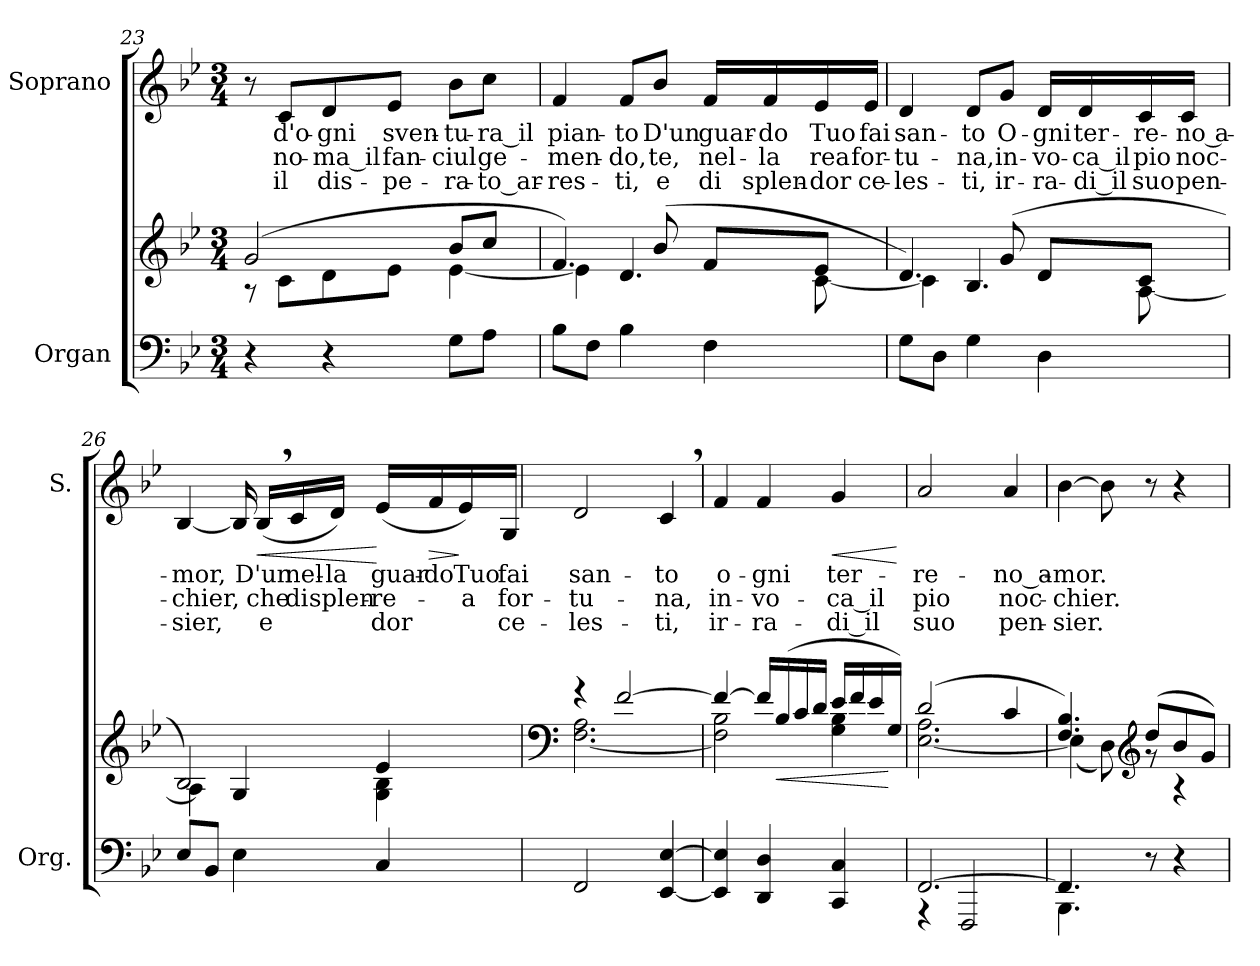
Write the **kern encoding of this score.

**kern	**kern	**dynam	**kern	**text	**text	**text	**dynam
*part2	*part2	*part2	*part1	*part1	*part1	*part1	*part1
*staff3	*staff2	*staff2/3	*staff1	*staff1	*staff1	*staff1	*staff1
*I"Organ	*	*	*I"Soprano	*	*	*	*
*I'Org.	*	*	*I'S.	*	*	*	*
*clefF4	*clefG2	*	*clefG2	*	*	*	*
*k[b-e-]	*k[b-e-]	*	*k[b-e-]	*	*	*	*
*B-:	*B-:	*	*B-:	*	*	*	*
*M3/4	*M3/4	*	*M3/4	*	*	*	*
=23	=23	=23	=23	=23	=23	=23	=23
*	*^	*	*	*	*	*	*
4r	(2gi/	8r	.	8r	.	.	.	.
!	!	!	!	!	!LO:LY:b:color=#000000	!LO:LY:b:color=#000000	!LO:LY:b:color=#000000	!
.	.	8ci\L	.	8ci/L	d'o-	no-	il	.
!	!	!	!	!	!LO:LY:b:color=#000000	!LO:LY:b:color=#000000	!LO:LY:b:color=#000000	!
4r	.	8di\	.	8di/	-gni	-ma_il	dis-	.
!	!	!	!	!	!LO:LY:b:color=#000000	!LO:LY:b:color=#000000	!LO:LY:b:color=#000000	!
.	.	8e-i\J	.	8e-i/J	sven-	fan-	-pe-	.
!	!	!	!	!	!LO:LY:b:color=#000000	!LO:LY:b:color=#000000	!LO:LY:b:color=#000000	!
8Gi\L	8b-i/L	[4e-i\	.	8b-i\L	-tu-	-ciul	-ra-	.
!	!	!	!	!	!LO:LY:b:color=#000000	!LO:LY:b:color=#000000	!LO:LY:b:color=#000000	!
8Ai\J	8cci/J	.	.	8cci\J	-ra_il	ge-	-to_ar-	.
!!LO:LB:g=z
=24	=24	=24	=24	=24	=24	=24	=24	=24
!	!	!	!	!	!LO:LY:b:color=#000000	!LO:LY:b:color=#000000	!LO:LY:b:color=#000000	!
8B-i\L	4.fi/)	4e-i\]	.	4fi/	pian-	-men-	-res-	.
8Fi\J	.	.	.	.	.	.	.	.
!	!	!	!	!	!LO:LY:b:color=#000000	!LO:LY:b:color=#000000	!LO:LY:b:color=#000000	!
4B-i\	.	4.di/	.	8fi/L	-to	-do,	-ti,	.
!	!	!	!	!	!LO:LY:b:color=#000000	!LO:LY:b:color=#000000	!LO:LY:b:color=#000000	!
.	(8b-i/	.	.	8b-i/J	D'un	te,	e	.
!	!	!	!	!	!LO:LY:b:color=#000000	!LO:LY:b:color=#000000	!LO:LY:b:color=#000000	!
4Fi\	8fi/L	.	.	16fi/LL	guar-	nel-	di	.
!	!	!	!	!	!LO:LY:b:color=#000000	!LO:LY:b:color=#000000	!LO:LY:b:color=#000000	!
.	.	.	.	16fi/	-do	-la	splen-	.
!	!	!	!	!	!LO:LY:b:color=#000000	!LO:LY:b:color=#000000	!LO:LY:b:color=#000000	!
.	8e-i/J	[8ci\	.	16e-i/	Tuo	rea	-dor	.
!	!	!	!	!	!LO:LY:b:color=#000000	!LO:LY:b:color=#000000	!LO:LY:b:color=#000000	!
.	.	.	.	16e-i/JJ	fai	for-	ce-	.
=25	=25	=25	=25	=25	=25	=25	=25	=25
!	!	!	!	!	!LO:LY:b:color=#000000	!LO:LY:b:color=#000000	!LO:LY:b:color=#000000	!
8Gi\L	4.di/)	4ci\]	.	4di/	san-	-tu-	-les-	.
8Di\J	.	.	.	.	.	.	.	.
!	!	!	!	!	!LO:LY:b:color=#000000	!LO:LY:b:color=#000000	!LO:LY:b:color=#000000	!
4Gi\	.	4.B-i/	.	8di/L	-to	-na,	-ti,	.
!	!	!	!	!	!LO:LY:b:color=#000000	!LO:LY:b:color=#000000	!LO:LY:b:color=#000000	!
.	(8gi/	.	.	8gi/J	O-	in-	ir-	.
!	!	!	!	!	!LO:LY:b:color=#000000	!LO:LY:b:color=#000000	!LO:LY:b:color=#000000	!
4Di\	8di/L	.	.	16di/LL	-gni	-vo-	-ra-	.
!	!	!	!	!	!LO:LY:b:color=#000000	!LO:LY:b:color=#000000	!LO:LY:b:color=#000000	!
.	.	.	.	16di/	ter-	-ca_il	-di_il	.
!	!	!	!	!	!LO:LY:b:color=#000000	!LO:LY:b:color=#000000	!LO:LY:b:color=#000000	!
.	8ci/J	[8Ai\	.	16ci/	-re-	pio	suo	.
!	!	!	!	!	!LO:LY:b:color=#000000	!LO:LY:b:color=#000000	!LO:LY:b:color=#000000	!
.	.	.	.	16ci/JJ	-no a-	noc-	pen-	.
!!LO:LB:g=z
=26	=26	=26	=26	=26	=26	=26	=26	=26
!	!	!	!	!	!LO:LY:b:color=#000000	!LO:LY:b:color=#000000	!LO:LY:b:color=#000000	!
8E-i/L	2B-i/)	4Ai\]	.	[4B-i/	-mor,	-chier,	-sier,	.
8BB-i/J	.	.	.	.	.	.	.	.
4E-i\	.	4Gi/	.	16B-i/]	.	.	.	.
!	!	!	!	!	!LO:LY:b:color=#000000	!LO:LY:b:color=#000000	!LO:LY:b:color=#000000	!LO:HP:b
.	.	.	.	(16B-,i/LL	D'un	che	e	<
!	!	!	!	!	!LO:LY:b:color=#000000	!LO:LY:b:color=#000000	!	!
.	.	.	.	16ci/	nel-	di	.	.
!	!	!	!	!	!LO:LY:b:color=#000000	!LO:LY:b:color=#000000	!	!
.	.	.	.	16di/JJ)	-la	splen-	.	.
!	!	!	!	!	!LO:LY:b:color=#000000	!LO:LY:b:color=#000000	!LO:LY:b:color=#000000	!
4Ci/	4e-i/	4Gi\ 4B-i	.	(16e-i/LL	guar-	re-	-dor	[
!	!	!	!	!	!LO:LY:b:color=#000000	!	!	!LO:HP:b
.	.	.	.	16fi/	-do	.	.	>
!	!	!	!	!	!LO:LY:b:color=#000000	!LO:LY:b:color=#000000	!	!
.	.	.	.	16e-i/)	Tuo	-a	.	]
!	!	!	!	!	!LO:LY:b:color=#000000	!LO:LY:b:color=#000000	!LO:LY:b:color=#000000	!
.	.	.	.	16Gi/JJ	fai	for-	ce-	.
=27	=27	=27	=27	=27	=27	=27	=27	=27
*	*clefF4	*	*	*	*	*	*	*
!	!	!	!	!	!LO:LY:b:color=#000000	!LO:LY:b:color=#000000	!LO:LY:b:color=#000000	!
2FFi/	4r	[2.Fi\ 2.Ai	.	2di/	san-	-tu-	-les-	.
.	[2fi/	.	.	.	.	.	.	.
!	!	!	!	!	!LO:LY:b:color=#000000	!LO:LY:b:color=#000000	!LO:LY:b:color=#000000	!
[4EE-i/ [4E-i	.	.	.	4c,i/	-to	-na,	-ti,	.
=28	=28	=28	=28	=28	=28	=28	=28	=28
!	!	!	!	!	!LO:LY:b:color=#000000	!LO:LY:b:color=#000000	!LO:LY:b:color=#000000	!
4EE-i/] 4E-i]	4fi/_	2Fi\] 2B-i	.	4fi/	o-	in-	ir-	.
!	!	!	!	!	!LO:LY:b:color=#000000	!LO:LY:b:color=#000000	!LO:LY:b:color=#000000	!
4DDi/ 4Di	16fi/LL]	.	.	4fi/	-gni	-vo-	-ra-	.
!	!	!	!LO:HP:b	!	!	!	!	!
.	(16B-i/	.	<	.	.	.	.	.
.	16ci/	.	.	.	.	.	.	.
.	16di/JJ	.	.	.	.	.	.	.
!	!	!	!	!	!LO:LY:b:color=#000000	!LO:LY:b:color=#000000	!LO:LY:b:color=#000000	!LO:HP:b
4CCi/ 4Ci	16e-i/LL	4Gi\ 4B-i	.	4gi/	ter-	-ca_il	-di_il	<
.	16fi/	.	.	.	.	.	.	.
.	16e-i/	.	.	.	.	.	.	.
.	16Gi/JJ)	.	[	.	.	.	.	.
*	*v	*v	*	*	*	*	*	*
.	.	.	.	.	.	.	[
=29	=29	=29	=29	=29	=29	=29	=29
*^	*^	*	*	*	*	*	*
!	!	!	!	!	!	!LO:LY:b:color=#000000	!LO:LY:b:color=#000000	!LO:LY:b:color=#000000	!
[2.FFi/	4r	(2di/	[2.E-i\ 2.Ai	.	2ai/	-re-	pio	suo	.
.	2FFFi/	.	.	.	.	.	.	.	.
!	!	!	!	!	!	!LO:LY:b:color=#000000	!LO:LY:b:color=#000000	!LO:LY:b:color=#000000	!
.	.	4ci/	.	.	4ai/	-no_a-	noc-	pen-	.
=30	=30	=30	=30	=30	=30	=30	=30	=30	=30
!	!	!	!	!	!	!LO:LY:b:color=#000000	!LO:LY:b:color=#000000	!LO:LY:b:color=#000000	!
4.FFi/]	4.BBB-i\	4.Fi/ 4.B-i)	(4E-i\]	.	[4b-i\	-mor.	-chier.	-sier.	.
.	.	.	8Di\)	.	8b-i\]	.	.	.	.
*	*	*clefG2	*	*	*	*	*	*	*
8r	8ryy	(8ddi/L	8r	.	8r	.	.	.	.
4r	4ryy	8b-i/	4r	.	4r	.	.	.	.
.	.	8gi/J)	.	.	.	.	.	.	.
*v	*v	*	*	*	*	*	*	*	*
*	*v	*v	*	*	*	*	*	*
=	=	=	=	=	=	=	=
*-	*-	*-	*-	*-	*-	*-	*-
